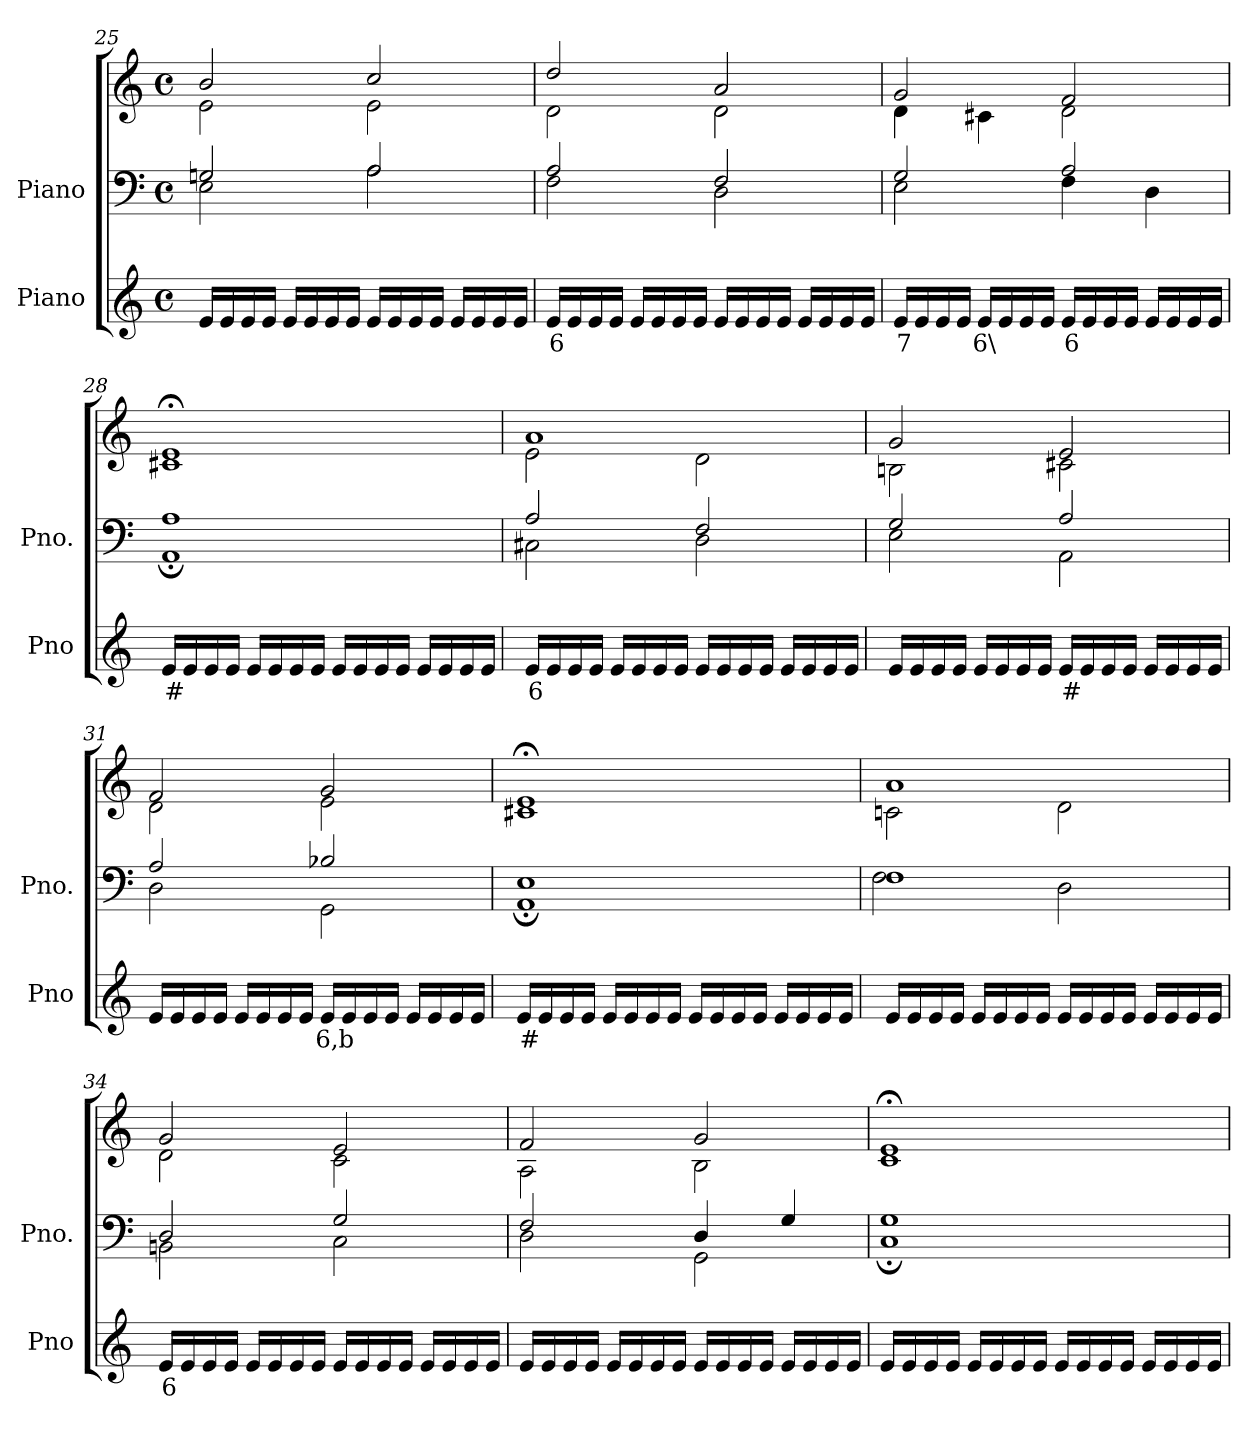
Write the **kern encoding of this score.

**kern	**text	**kern	**kern
*part2	*part2	*part1	*part1
*staff3	*staff3	*staff2	*staff1
*I"Piano	*	*I"Piano	*
*I'Pno	*	*I'Pno.	*
*clefG2	*	*clefF4	*clefG2
*k[]	*	*k[]	*k[]
*M4/4	*	*M4/4	*M4/4
*met(c)	*	*met(c)	*met(c)
=25	=25	=25	=25
*	*	*^	*^
16e/LL	.	2Gn/	2E\	2b/	2e\
16e/	.	.	.	.	.
16e/	.	.	.	.	.
16e/JJ	.	.	.	.	.
16e/LL	.	.	.	.	.
16e/	.	.	.	.	.
16e/	.	.	.	.	.
16e/JJ	.	.	.	.	.
16e/LL	.	2A/	2A\	2cc/	2e\
16e/	.	.	.	.	.
16e/	.	.	.	.	.
16e/JJ	.	.	.	.	.
16e/LL	.	.	.	.	.
16e/	.	.	.	.	.
16e/	.	.	.	.	.
16e/JJ	.	.	.	.	.
=26	=26	=26	=26	=26	=26
!	!LO:LY:b	!	!	!	!
16e/LL	6	2A/	2F\	2dd/	2d\
16e/	.	.	.	.	.
16e/	.	.	.	.	.
16e/JJ	.	.	.	.	.
16e/LL	.	.	.	.	.
16e/	.	.	.	.	.
16e/	.	.	.	.	.
16e/JJ	.	.	.	.	.
16e/LL	.	2F/	2D\	2a/	2d\
16e/	.	.	.	.	.
16e/	.	.	.	.	.
16e/JJ	.	.	.	.	.
16e/LL	.	.	.	.	.
16e/	.	.	.	.	.
16e/	.	.	.	.	.
16e/JJ	.	.	.	.	.
=27	=27	=27	=27	=27	=27
!	!LO:LY:b	!	!	!	!
16e/LL	7	2G/	2E\	2g/	4d\
16e/	.	.	.	.	.
16e/	.	.	.	.	.
16e/JJ	.	.	.	.	.
!	!LO:LY:b	!	!	!	!
16e/LL	6\	.	.	.	4c#X\
16e/	.	.	.	.	.
16e/	.	.	.	.	.
16e/JJ	.	.	.	.	.
!	!LO:LY:b	!	!	!	!
16e/LL	6	2A/	4F\	2f/	2d\
16e/	.	.	.	.	.
16e/	.	.	.	.	.
16e/JJ	.	.	.	.	.
16e/LL	.	.	4D\	.	.
16e/	.	.	.	.	.
16e/	.	.	.	.	.
16e/JJ	.	.	.	.	.
=28	=28	=28	=28	=28	=28
!	!LO:LY:b	!	!	!	!
16e/LL	#	1A	1AA;	1e;<	1c#X
16e/	.	.	.	.	.
16e/	.	.	.	.	.
16e/JJ	.	.	.	.	.
16e/LL	.	.	.	.	.
16e/	.	.	.	.	.
16e/	.	.	.	.	.
16e/JJ	.	.	.	.	.
16e/LL	.	.	.	.	.
16e/	.	.	.	.	.
16e/	.	.	.	.	.
16e/JJ	.	.	.	.	.
16e/LL	.	.	.	.	.
16e/	.	.	.	.	.
16e/	.	.	.	.	.
16e/JJ	.	.	.	.	.
=29	=29	=29	=29	=29	=29
!	!LO:LY:b	!	!	!	!
16e/LL	6	2A/	2C#X\	1a	2e\
16e/	.	.	.	.	.
16e/	.	.	.	.	.
16e/JJ	.	.	.	.	.
16e/LL	.	.	.	.	.
16e/	.	.	.	.	.
16e/	.	.	.	.	.
16e/JJ	.	.	.	.	.
16e/LL	.	2F/	2D\	.	2d\
16e/	.	.	.	.	.
16e/	.	.	.	.	.
16e/JJ	.	.	.	.	.
16e/LL	.	.	.	.	.
16e/	.	.	.	.	.
16e/	.	.	.	.	.
16e/JJ	.	.	.	.	.
=30	=30	=30	=30	=30	=30
16e/LL	.	2G/	2E\	2g/	2Bn\
16e/	.	.	.	.	.
16e/	.	.	.	.	.
16e/JJ	.	.	.	.	.
16e/LL	.	.	.	.	.
16e/	.	.	.	.	.
16e/	.	.	.	.	.
16e/JJ	.	.	.	.	.
!	!LO:LY:b	!	!	!	!
16e/LL	#	2A/	2AA\	2e/	2c#X\
16e/	.	.	.	.	.
16e/	.	.	.	.	.
16e/JJ	.	.	.	.	.
16e/LL	.	.	.	.	.
16e/	.	.	.	.	.
16e/	.	.	.	.	.
16e/JJ	.	.	.	.	.
=31	=31	=31	=31	=31	=31
16e/LL	.	2A/	2D\	2f/	2d\
16e/	.	.	.	.	.
16e/	.	.	.	.	.
16e/JJ	.	.	.	.	.
16e/LL	.	.	.	.	.
16e/	.	.	.	.	.
16e/	.	.	.	.	.
16e/JJ	.	.	.	.	.
!	!LO:LY:b	!	!	!	!
16e/LL	6,b	2B-X/	2GG\	2g/	2e\
16e/	.	.	.	.	.
16e/	.	.	.	.	.
16e/JJ	.	.	.	.	.
16e/LL	.	.	.	.	.
16e/	.	.	.	.	.
16e/	.	.	.	.	.
16e/JJ	.	.	.	.	.
=32	=32	=32	=32	=32	=32
!	!LO:LY:b	!	!	!	!
16e/LL	#	1E	1AA;	1e;<	1c#X
16e/	.	.	.	.	.
16e/	.	.	.	.	.
16e/JJ	.	.	.	.	.
16e/LL	.	.	.	.	.
16e/	.	.	.	.	.
16e/	.	.	.	.	.
16e/JJ	.	.	.	.	.
16e/LL	.	.	.	.	.
16e/	.	.	.	.	.
16e/	.	.	.	.	.
16e/JJ	.	.	.	.	.
16e/LL	.	.	.	.	.
16e/	.	.	.	.	.
16e/	.	.	.	.	.
16e/JJ	.	.	.	.	.
=33	=33	=33	=33	=33	=33
16e/LL	.	1F	2F\	1a	2cn\
16e/	.	.	.	.	.
16e/	.	.	.	.	.
16e/JJ	.	.	.	.	.
16e/LL	.	.	.	.	.
16e/	.	.	.	.	.
16e/	.	.	.	.	.
16e/JJ	.	.	.	.	.
16e/LL	.	.	2D\	.	2d\
16e/	.	.	.	.	.
16e/	.	.	.	.	.
16e/JJ	.	.	.	.	.
16e/LL	.	.	.	.	.
16e/	.	.	.	.	.
16e/	.	.	.	.	.
16e/JJ	.	.	.	.	.
=34	=34	=34	=34	=34	=34
!	!LO:LY:b	!	!	!	!
16e/LL	6	2D/	2BBn\	2g/	2d\
16e/	.	.	.	.	.
16e/	.	.	.	.	.
16e/JJ	.	.	.	.	.
16e/LL	.	.	.	.	.
16e/	.	.	.	.	.
16e/	.	.	.	.	.
16e/JJ	.	.	.	.	.
16e/LL	.	2G/	2C\	2e/	2c\
16e/	.	.	.	.	.
16e/	.	.	.	.	.
16e/JJ	.	.	.	.	.
16e/LL	.	.	.	.	.
16e/	.	.	.	.	.
16e/	.	.	.	.	.
16e/JJ	.	.	.	.	.
=35	=35	=35	=35	=35	=35
16e/LL	.	2F/	2D\	2f/	2A\
16e/	.	.	.	.	.
16e/	.	.	.	.	.
16e/JJ	.	.	.	.	.
16e/LL	.	.	.	.	.
16e/	.	.	.	.	.
16e/	.	.	.	.	.
16e/JJ	.	.	.	.	.
16e/LL	.	4D/	2GG\	2g/	2B\
16e/	.	.	.	.	.
16e/	.	.	.	.	.
16e/JJ	.	.	.	.	.
16e/LL	.	4G/	.	.	.
16e/	.	.	.	.	.
16e/	.	.	.	.	.
16e/JJ	.	.	.	.	.
=36	=36	=36	=36	=36	=36
16e/LL	.	1G	1C;	1e;<	1c
16e/	.	.	.	.	.
16e/	.	.	.	.	.
16e/JJ	.	.	.	.	.
16e/LL	.	.	.	.	.
16e/	.	.	.	.	.
16e/	.	.	.	.	.
16e/JJ	.	.	.	.	.
16e/LL	.	.	.	.	.
16e/	.	.	.	.	.
16e/	.	.	.	.	.
16e/JJ	.	.	.	.	.
16e/LL	.	.	.	.	.
16e/	.	.	.	.	.
16e/	.	.	.	.	.
16e/JJ	.	.	.	.	.
*	*	*v	*v	*	*
*	*	*	*v	*v
=	=	=	=
*-	*-	*-	*-
